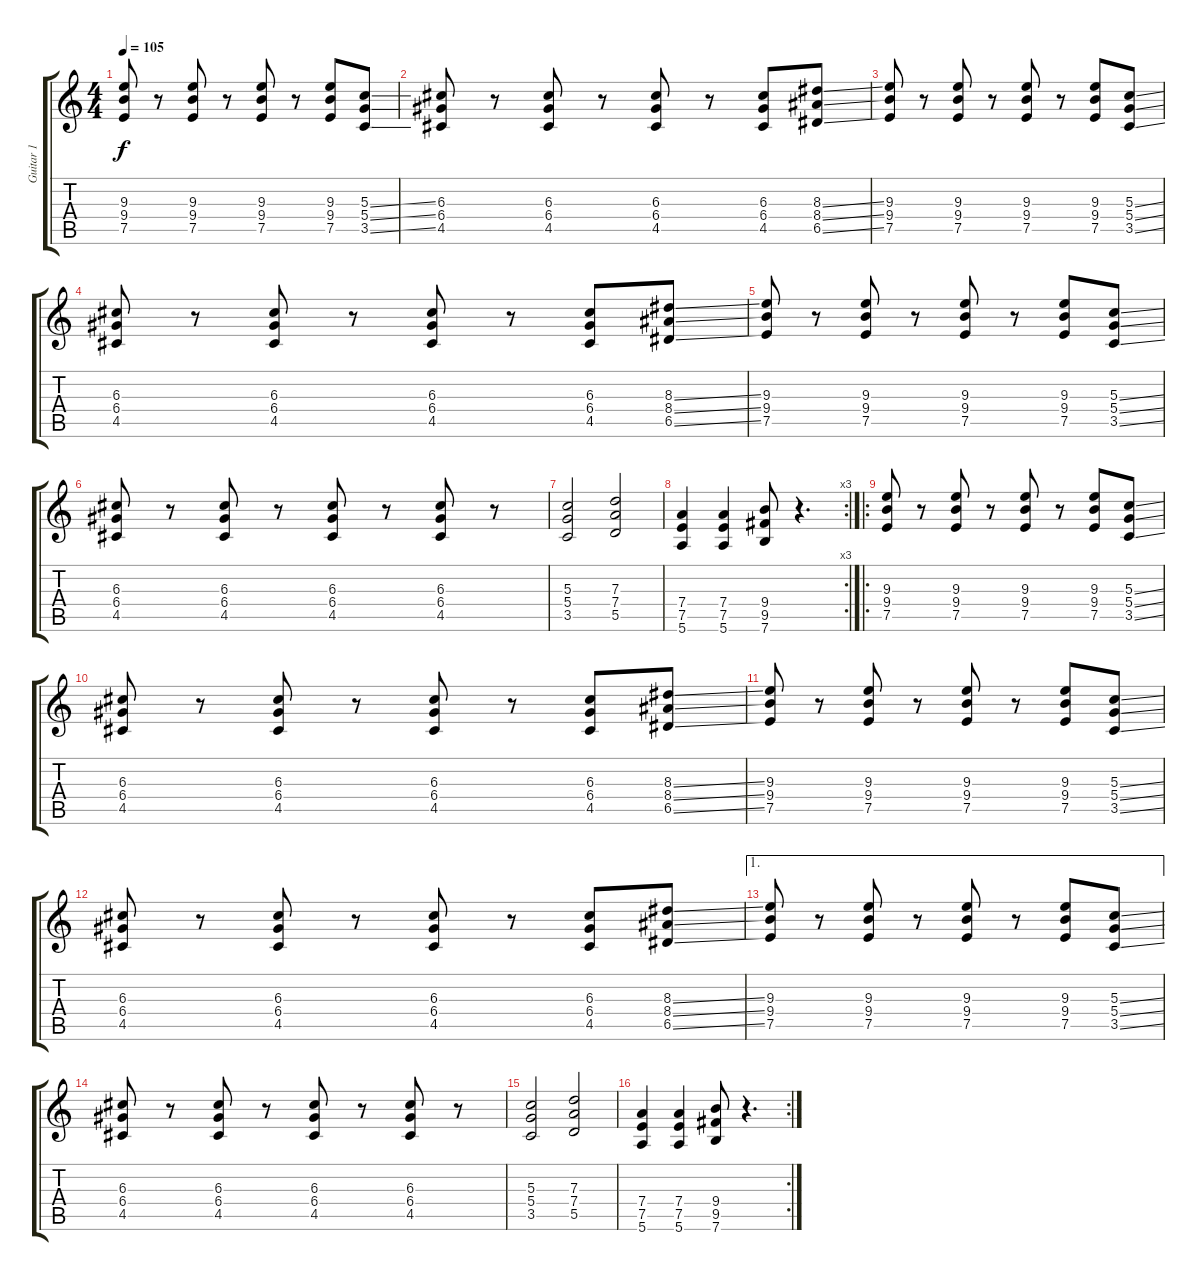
\track ("Guitar 1" "Guitar 1") {instrument overdrivenguitar}
\staff {score tabs}
\tuning (E4 B3 G3 D3 A2 E2) {hide}
\ts (4 4)
\tempo 105
\clef g2
\ks c
(9.3 9.4 7.5).8{dy f} r.8 (9.3 9.4 7.5).8 r.8 (9.3 9.4 7.5).8 r.8 (9.3 9.4 7.5).8 (5.3{ss} 5.4{ss} 3.5{ss}).8 |
(6.3 6.4 4.5).8 r.8 (6.3 6.4 4.5).8 r.8 (6.3 6.4 4.5).8 r.8 (6.3 6.4 4.5).8 (8.3{ss} 8.4{ss} 6.5{ss}).8 |
(9.3 9.4 7.5).8 r.8 (9.3 9.4 7.5).8 r.8 (9.3 9.4 7.5).8 r.8 (9.3 9.4 7.5).8 (5.3{ss} 5.4{ss} 3.5{ss}).8 |
(6.3 6.4 4.5).8 r.8 (6.3 6.4 4.5).8 r.8 (6.3 6.4 4.5).8 r.8 (6.3 6.4 4.5).8 (8.3{ss} 8.4{ss} 6.5{ss}).8 |
(9.3 9.4 7.5).8 r.8 (9.3 9.4 7.5).8 r.8 (9.3 9.4 7.5).8 r.8 (9.3 9.4 7.5).8 (5.3{ss} 5.4{ss} 3.5{ss}).8 |
(6.3 6.4 4.5).8 r.8 (6.3 6.4 4.5).8 r.8 (6.3 6.4 4.5).8 r.8 (6.3 6.4 4.5).8 r.8 |
(5.3 5.4 3.5).2 (7.3 7.4 5.5).2 |
\rc 3
(7.4 7.5 5.6).4 (7.4 7.5 5.6).4 (9.4 9.5 7.6).8 r.4{d} |
\ro
(9.3 9.4 7.5).8 r.8 (9.3 9.4 7.5).8 r.8 (9.3 9.4 7.5).8 r.8 (9.3 9.4 7.5).8 (5.3{ss} 5.4{ss} 3.5{ss}).8 |
(6.3 6.4 4.5).8 r.8 (6.3 6.4 4.5).8 r.8 (6.3 6.4 4.5).8 r.8 (6.3 6.4 4.5).8 (8.3{ss} 8.4{ss} 6.5{ss}).8 |
(9.3 9.4 7.5).8 r.8 (9.3 9.4 7.5).8 r.8 (9.3 9.4 7.5).8 r.8 (9.3 9.4 7.5).8 (5.3{ss} 5.4{ss} 3.5{ss}).8 |
(6.3 6.4 4.5).8 r.8 (6.3 6.4 4.5).8 r.8 (6.3 6.4 4.5).8 r.8 (6.3 6.4 4.5).8 (8.3{ss} 8.4{ss} 6.5{ss}).8 |
\ae 1
(9.3 9.4 7.5).8 r.8 (9.3 9.4 7.5).8 r.8 (9.3 9.4 7.5).8 r.8 (9.3 9.4 7.5).8 (5.3{ss} 5.4{ss} 3.5{ss}).8 |
(6.3 6.4 4.5).8 r.8 (6.3 6.4 4.5).8 r.8 (6.3 6.4 4.5).8 r.8 (6.3 6.4 4.5).8 r.8 |
(5.3 5.4 3.5).2 (7.3 7.4 5.5).2 |
\rc 2
(7.4 7.5 5.6).4 (7.4 7.5 5.6).4 (9.4 9.5 7.6).8 r.4{d}
